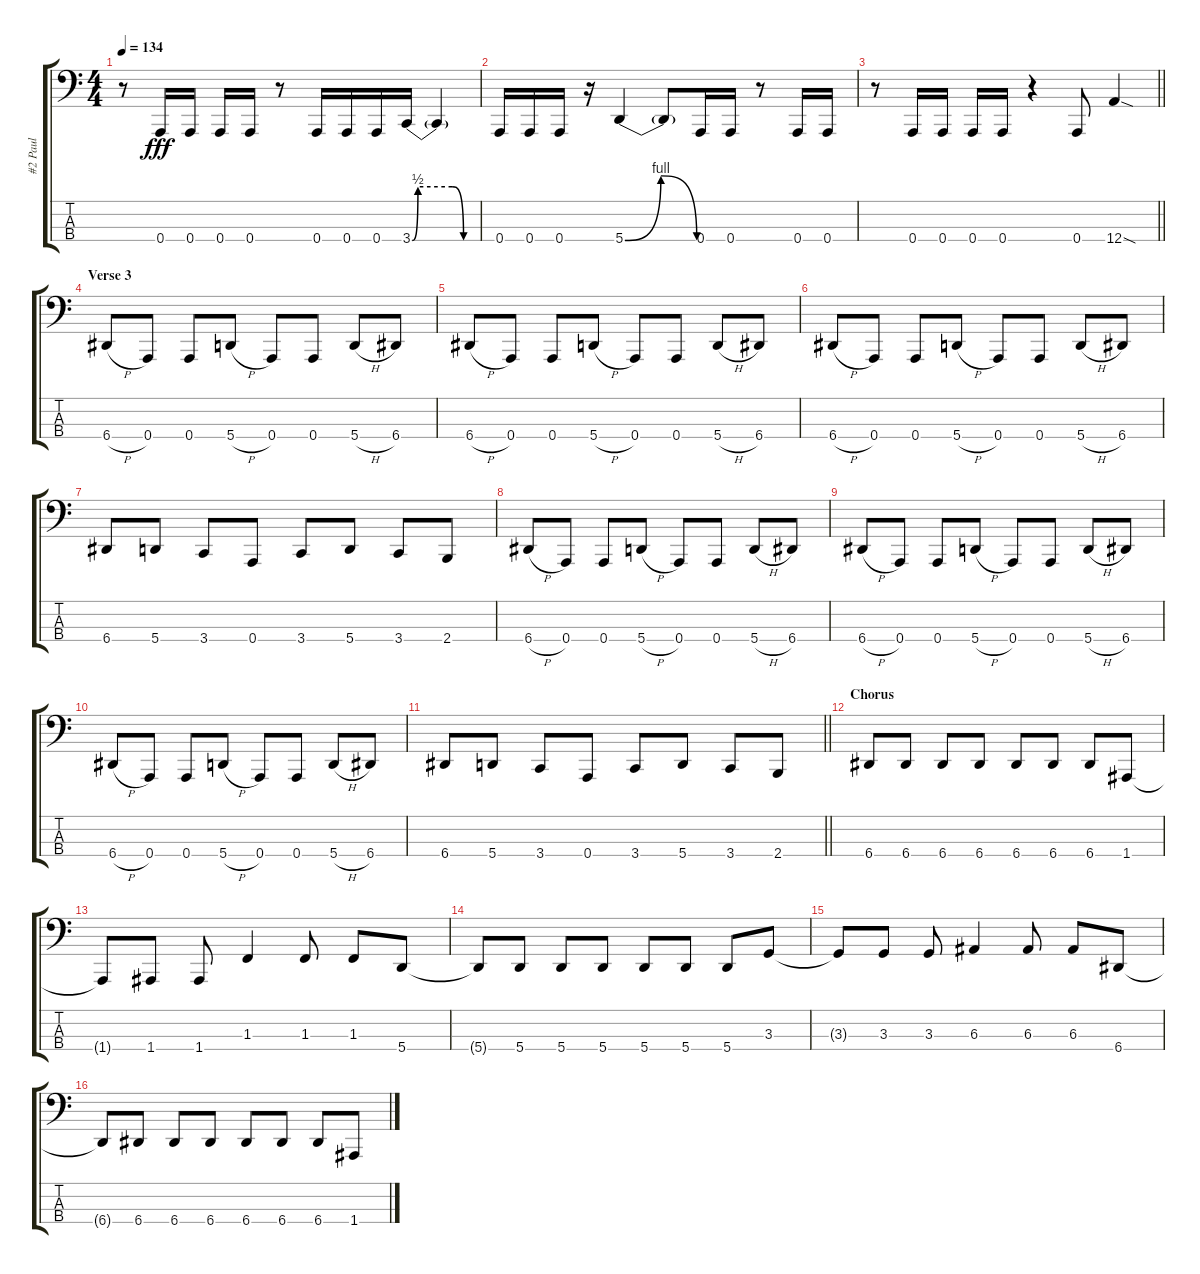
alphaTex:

\track ("#2 Paul" "#2 Paul") {instrument electricbasspick}
\staff {score tabs}
\tuning (D2 A1 E1 A0) {hide}
\ts (4 4)
\tempo 134
\clef f4
\ks c
r.8{dy fff} 0.4.16 0.4.16 0.4.16 0.4.16 r.8 0.4.16 0.4.16 0.4.16 3.4{be (custom 0 0 5 2 35 2 45 0 60 0)}.16 3.4{t}.4 |
0.4.16 0.4.16 0.4.16 r.16 5.4{be (bendrelease 0 0 5 4 55 4 60 0)}.4 5.4{t}.8 0.4.16 0.4.16 r.8 0.4.16 0.4.16 |
\barLineRight lightlight
r.8 0.4.16 0.4.16 0.4.16 0.4.16 r.4 0.4.8 12.4{sod}.4 |
\section ("" "Verse 3")
6.4{h}.8 0.4.8 0.4.8 5.4{h}.8 0.4.8 0.4.8 5.4{h}.8 6.4.8 |
6.4{h}.8 0.4.8 0.4.8 5.4{h}.8 0.4.8 0.4.8 5.4{h}.8 6.4.8 |
6.4{h}.8 0.4.8 0.4.8 5.4{h}.8 0.4.8 0.4.8 5.4{h}.8 6.4.8 |
6.4.8 5.4.8 3.4.8 0.4.8 3.4.8 5.4.8 3.4.8 2.4.8 |
6.4{h}.8 0.4.8 0.4.8 5.4{h}.8 0.4.8 0.4.8 5.4{h}.8 6.4.8 |
6.4{h}.8 0.4.8 0.4.8 5.4{h}.8 0.4.8 0.4.8 5.4{h}.8 6.4.8 |
6.4{h}.8 0.4.8 0.4.8 5.4{h}.8 0.4.8 0.4.8 5.4{h}.8 6.4.8 |
\barLineRight lightlight
6.4.8 5.4.8 3.4.8 0.4.8 3.4.8 5.4.8 3.4.8 2.4.8 |
\section ("" "Chorus")
6.4.8 6.4.8 6.4.8 6.4.8 6.4.8 6.4.8 6.4.8 1.4.8 |
1.4{t}.8 1.4.8 1.4.8 1.3.4 1.3.8 1.3.8 5.4.8 |
5.4{t}.8 5.4.8 5.4.8 5.4.8 5.4.8 5.4.8 5.4.8 3.3.8 |
3.3{t}.8 3.3.8 3.3.8 6.3.4 6.3.8 6.3.8 6.4.8 |
6.4{t}.8 6.4.8 6.4.8 6.4.8 6.4.8 6.4.8 6.4.8 1.4.8
